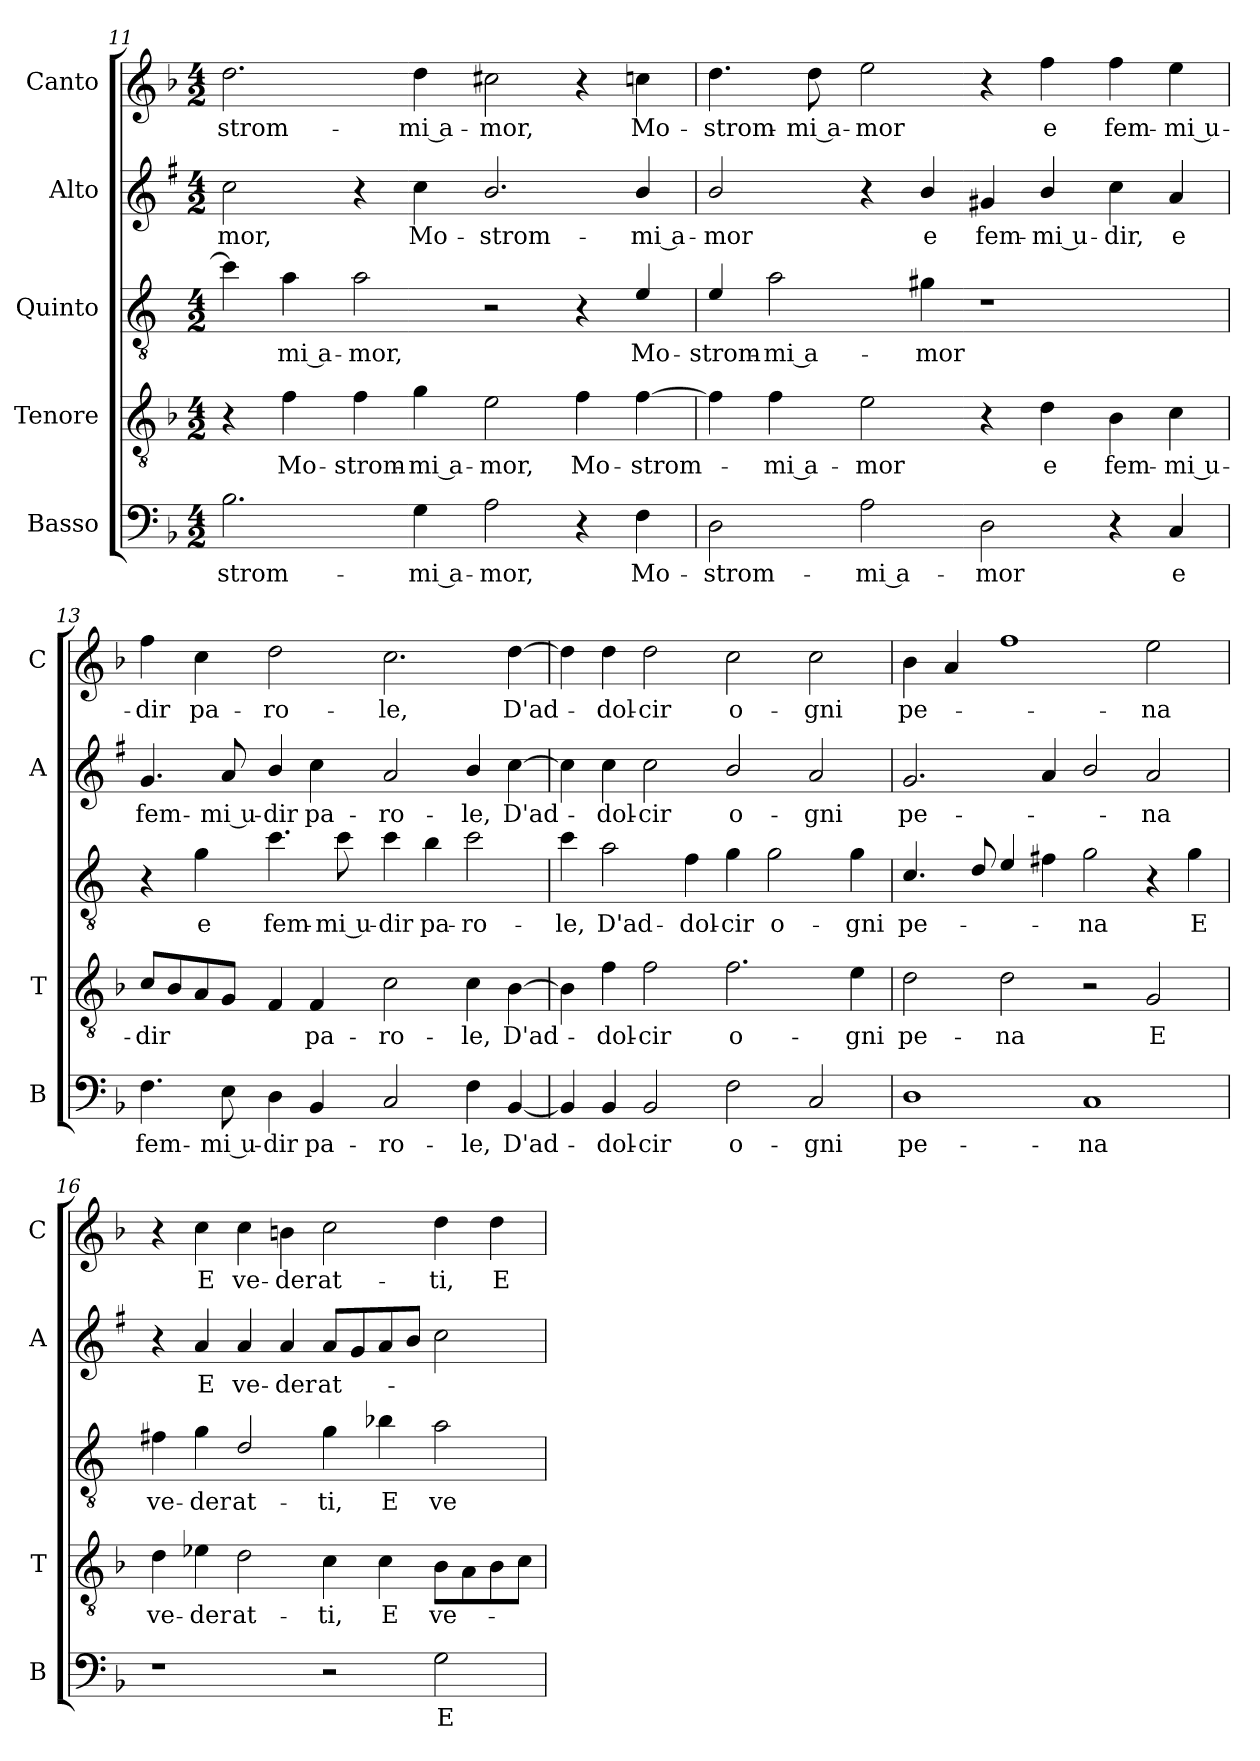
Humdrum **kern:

**kern	**text	**kern	**text	**kern	**text	**kern	**text	**kern	**text
*part5	*part5	*part4	*part4	*part3	*part3	*part2	*part2	*part1	*part1
*staff5	*staff5	*staff4	*staff4	*staff3	*staff3	*staff2	*staff2	*staff1	*staff1
*I"Basso	*	*I"Tenore	*	*I"Quinto	*	*I"Alto	*	*I"Canto	*
*I'B	*	*I'T	*	*	*	*I'A	*	*I'C	*
*clefF4	*	*clefGv2	*	*clefGv2	*	*clefG2	*	*clefG2	*
*	*	*	*	*ITrd4c7	*	*ITrd1c2	*	*	*
*k[b-]	*	*k[b-]	*	*k[b-]	*	*k[b-]	*	*k[b-]	*
*F:	*	*F:	*	*F:	*	*F:	*	*F:	*
*M4/2	*	*M4/2	*	*M4/2	*	*M4/2	*	*M4/2	*
=11	=11	=11	=11	=11	=11	=11	=11	=11	=11
!	!LO:LY:b	!	!	!	!	!	!LO:LY:b	!	!LO:LY:b
2.B-\	-strom-	4r	.	4f\]	.	2b-\	-mor,	2.dd\	-strom-
!	!	!	!LO:LY:b	!	!LO:LY:b	!	!	!	!
.	.	4f\	Mo-	4d\	-mi a-	.	.	.	.
!	!	!	!LO:LY:b	!	!LO:LY:b	!	!	!	!
.	.	4f\	-strom-	2d\	-mor,	4r	.	.	.
!	!LO:LY:b	!	!LO:LY:b	!	!	!	!LO:LY:b	!	!LO:LY:b
4G\	-mi a-	4g\	-mi a-	.	.	4b-\	Mo-	4dd\	-mi a-
!	!LO:LY:b	!	!LO:LY:b	!	!	!	!LO:LY:b	!	!LO:LY:b
2A\	-mor,	2e\	-mor,	2r	.	2.a/	-strom-	2cc#X\	-mor,
!	!	!	!LO:LY:b	!	!	!	!	!	!
4r	.	4f\	Mo-	4r	.	.	.	4r	.
!	!LO:LY:b	!	!LO:LY:b	!	!LO:LY:b	!	!LO:LY:b	!	!LO:LY:b
4F\	Mo-	[4f\	-strom-	4A/	Mo-	4a/	-mi a-	4ccn\	Mo-
=12	=12	=12	=12	=12	=12	=12	=12	=12	=12
!	!LO:LY:b	!	!	!	!LO:LY:b	!	!LO:LY:b	!	!LO:LY:b
2D\	-strom-	4f\]	.	4A/	-strom-	2a/	-mor	4.dd\	-strom-
!	!	!	!LO:LY:b	!	!LO:LY:b	!	!	!	!
.	.	4f\	-mi a-	2d\	-mi a-	.	.	.	.
!	!	!	!	!	!	!	!	!	!LO:LY:b
.	.	.	.	.	.	.	.	8dd\	-mi a-
!	!LO:LY:b	!	!LO:LY:b	!	!	!	!	!	!LO:LY:b
2A\	-mi a-	2e\	-mor	.	.	4r	.	2ee\	-mor
!	!	!	!	!	!LO:LY:b	!	!LO:LY:b	!	!
.	.	.	.	4c#X\	-mor	4a/	e	.	.
!	!LO:LY:b	!	!	!	!	!	!LO:LY:b	!	!
2D\	-mor	4r	.	1r	.	4f#X/	fem-	4r	.
!	!	!	!LO:LY:b	!	!	!	!LO:LY:b	!	!LO:LY:b
.	.	4d\	e	.	.	4a/	-mi u-	4ff\	e
!	!	!	!LO:LY:b	!	!	!	!LO:LY:b	!	!LO:LY:b
4r	.	4B-\	fem-	.	.	4b-\	-dir,	4ff\	fem-
!	!LO:LY:b	!	!LO:LY:b	!	!	!	!LO:LY:b	!	!LO:LY:b
4C/	e	4c\	-mi u-	.	.	4g/	e	4ee\	-mi u-
!!LO:LB:g=z
=13	=13	=13	=13	=13	=13	=13	=13	=13	=13
!	!LO:LY:b	!	!LO:LY:b	!	!	!	!LO:LY:b	!	!LO:LY:b
4.F\	fem-	8c/L	-dir	4r	.	4.f/	fem-	4ff\	-dir
.	.	8B-/	.	.	.	.	.	.	.
!	!	!	!	!	!LO:LY:b	!	!	!	!LO:LY:b
.	.	8A/	.	4c\	e	.	.	4cc\	pa-
!	!LO:LY:b	!	!	!	!	!	!LO:LY:b	!	!
8E\	-mi u-	8G/J	.	.	.	8g/	-mi u-	.	.
!	!LO:LY:b	!	!	!	!LO:LY:b	!	!LO:LY:b	!	!LO:LY:b
4D\	-dir	4F/	.	4.f\	fem-	4a/	-dir	2dd\	-ro-
!	!LO:LY:b	!	!LO:LY:b	!	!	!	!LO:LY:b	!	!
4BB-/	pa-	4F/	pa-	.	.	4b-\	pa-	.	.
!	!	!	!	!	!LO:LY:b	!	!	!	!
.	.	.	.	8f\	-mi u-	.	.	.	.
!	!LO:LY:b	!	!LO:LY:b	!	!LO:LY:b	!	!LO:LY:b	!	!LO:LY:b
2C/	-ro-	2c\	-ro-	4f\	-dir	2g/	-ro-	2.cc\	-le,
!	!	!	!	!	!LO:LY:b	!	!	!	!
.	.	.	.	4e\	pa-	.	.	.	.
!	!LO:LY:b	!	!LO:LY:b	!	!LO:LY:b	!	!LO:LY:b	!	!
4F\	-le,	4c\	-le,	2f\	-ro-	4a/	-le,	.	.
!	!LO:LY:b	!	!LO:LY:b	!	!	!	!LO:LY:b	!	!LO:LY:b
[4BB-/	D'ad-	[4B-\	D'ad-	.	.	[4b-\	D'ad-	[4dd\	D'ad-
=14	=14	=14	=14	=14	=14	=14	=14	=14	=14
!	!	!	!	!	!LO:LY:b	!	!	!	!
4BB-/]	.	4B-\]	.	4f\	-le,	4b-\]	.	4dd\]	.
!	!LO:LY:b	!	!LO:LY:b	!	!LO:LY:b	!	!LO:LY:b	!	!LO:LY:b
4BB-/	-dol-	4f\	-dol-	2d\	D'ad-	4b-\	-dol-	4dd\	-dol-
!	!LO:LY:b	!	!LO:LY:b	!	!	!	!LO:LY:b	!	!LO:LY:b
2BB-/	-cir	2f\	-cir	.	.	2b-\	-cir	2dd\	-cir
!	!	!	!	!	!LO:LY:b	!	!	!	!
.	.	.	.	4B-\	-dol-	.	.	.	.
!	!LO:LY:b	!	!LO:LY:b	!	!LO:LY:b	!	!LO:LY:b	!	!LO:LY:b
2F\	o-	2.f\	o-	4c\	-cir	2a/	o-	2cc\	o-
!	!	!	!	!	!LO:LY:b	!	!	!	!
.	.	.	.	2c\	o-	.	.	.	.
!	!LO:LY:b	!	!	!	!	!	!LO:LY:b	!	!LO:LY:b
2C/	-gni	.	.	.	.	2g/	-gni	2cc\	-gni
!	!	!	!LO:LY:b	!	!LO:LY:b	!	!	!	!
.	.	4e\	-gni	4c\	-gni	.	.	.	.
=15	=15	=15	=15	=15	=15	=15	=15	=15	=15
!	!LO:LY:b	!	!LO:LY:b	!	!LO:LY:b	!	!LO:LY:b	!	!LO:LY:b
1D	pe-	2d\	pe-	4.F/	pe-	2.f/	pe-	4b-\	pe-
.	.	.	.	.	.	.	.	4a/	.
.	.	.	.	8G/	.	.	.	.	.
!	!	!	!LO:LY:b	!	!	!	!	!	!
.	.	2d\	-na	4A/	.	.	.	1ff	.
.	.	.	.	4Bn\	.	4g/	.	.	.
!	!LO:LY:b	!	!	!	!LO:LY:b	!	!	!	!
1C	-na	2r	.	2c\	-na	2a/	.	.	.
!	!	!	!LO:LY:b	!	!	!	!LO:LY:b	!	!LO:LY:b
.	.	2G/	E	4r	.	2g/	-na	2ee\	-na
!	!	!	!	!	!LO:LY:b	!	!	!	!
.	.	.	.	4c\	E	.	.	.	.
!!LO:PB:g=z
=16	=16	=16	=16	=16	=16	=16	=16	=16	=16
!	!	!	!LO:LY:b	!	!LO:LY:b	!	!	!	!
1r	.	4d\	ve-	4Bn\	ve-	4r	.	4r	.
!	!	!	!LO:LY:b	!	!LO:LY:b	!	!LO:LY:b	!	!LO:LY:b
.	.	4e-X\	-der	4c\	-der	4g/	E	4cc\	E
!	!	!	!LO:LY:b	!	!LO:LY:b	!	!LO:LY:b	!	!LO:LY:b
.	.	2d\	at-	2G/	at-	4g/	ve-	4cc\	ve-
!	!	!	!	!	!	!	!LO:LY:b	!	!LO:LY:b
.	.	.	.	.	.	4g/	-der	4bn\	-der
!	!	!	!LO:LY:b	!	!LO:LY:b	!	!LO:LY:b	!	!LO:LY:b
2r	.	4c\	-ti,	4c\	-ti,	8g/L	at-	2cc\	at-
.	.	.	.	.	.	8f/	.	.	.
!	!	!	!LO:LY:b	!	!LO:LY:b	!	!	!	!
.	.	4c\	E	4e-X\	E	8g/	.	.	.
.	.	.	.	.	.	8a/J	.	.	.
!	!LO:LY:b	!	!LO:LY:b	!	!LO:LY:b	!	!	!	!LO:LY:b
2G\	E	8B-\L	ve-	2d\	ve-	2b-\	.	4dd\	-ti,
.	.	8A\	.	.	.	.	.	.	.
!	!	!	!	!	!	!	!	!	!LO:LY:b
.	.	8B-\	.	.	.	.	.	4dd\	E
.	.	8c\J	.	.	.	.	.	.	.
=	=	=	=	=	=	=	=	=	=
*-	*-	*-	*-	*-	*-	*-	*-	*-	*-
